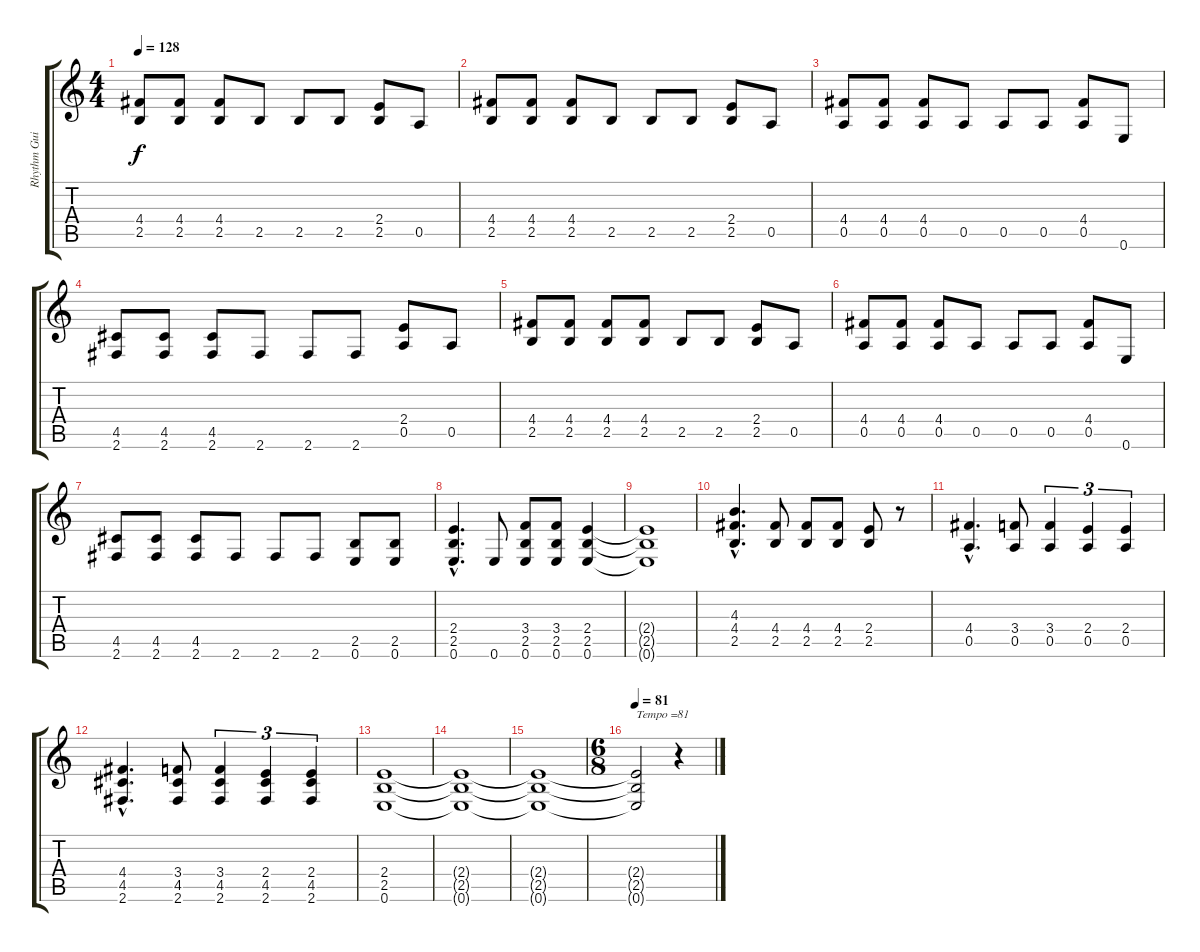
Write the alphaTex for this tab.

\track ("Rhythm Guitar 3" "Rhythm Gui") {instrument distortionguitar}
\staff {score tabs}
\tuning (E4 B3 G3 D3 A2 E2) {hide}
\ts (4 4)
\tempo 128
\clef g2
\ks c
(4.4 2.5).8{dy f} (4.4 2.5).8 (4.4 2.5).8 2.5.8 2.5.8 2.5.8 (2.4 2.5).8 0.5.8 |
(4.4 2.5).8 (4.4 2.5).8 (4.4 2.5).8 2.5.8 2.5.8 2.5.8 (2.4 2.5).8 0.5.8 |
(4.4 0.5).8 (4.4 0.5).8 (4.4 0.5).8 0.5.8 0.5.8 0.5.8 (4.4 0.5).8 0.6.8 |
(4.5 2.6).8 (4.5 2.6).8 (4.5 2.6).8 2.6.8 2.6.8 2.6.8 (2.4 0.5).8 0.5.8 |
(4.4 2.5).8 (4.4 2.5).8 (4.4 2.5).8 (4.4 2.5).8 2.5.8 2.5.8 (2.4 2.5).8 0.5.8 |
(4.4 0.5).8 (4.4 0.5).8 (4.4 0.5).8 0.5.8 0.5.8 0.5.8 (4.4 0.5).8 0.6.8 |
(4.5 2.6).8 (4.5 2.6).8 (4.5 2.6).8 2.6.8 2.6.8 2.6.8 (2.5 0.6).8 (2.5 0.6).8 |
(2.4{hac} 2.5{hac} 0.6{hac}).4{d} 0.6.8 (3.4 2.5 0.6).8 (3.4 2.5 0.6).8 (2.4 2.5 0.6).4 |
(2.4{t} 2.5{t} 0.6{t}).1 |
(4.3{hac} 4.4{hac} 2.5{hac}).4{d} (4.4 2.5).8 (4.4 2.5).8 (4.4 2.5).8 (2.4 2.5).8 r.8 |
(4.4{hac} 0.5{hac}).4{d} (3.4 0.5).8 (3.4 0.5).4{tu (3 2)} (2.4 0.5).4{tu (3 2)} (2.4 0.5).4{tu (3 2)} |
(4.4{hac} 4.5{hac} 2.6{hac}).4{d} (3.4 4.5 2.6).8 (3.4 4.5 2.6).4{tu (3 2)} (2.4 4.5 2.6).4{tu (3 2)} (2.4 4.5 2.6).4{tu (3 2)} |
(2.4 2.5 0.6).1{volume 7} |
(2.4{t} 2.5{t} 0.6{t}).1 |
(2.4{t} 2.5{t} 0.6{t}).1{volume 3} |
\ts (6 8)
\tempo 81
(2.4{t} 2.5{t} 0.6{t}).2{txt "Tempo =81"} r.4
